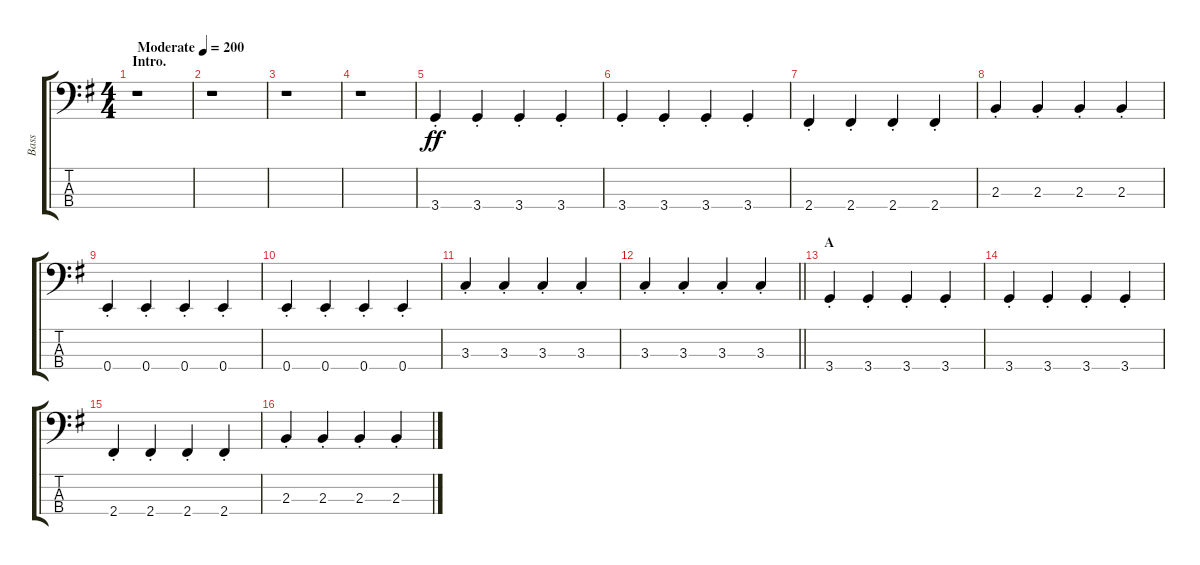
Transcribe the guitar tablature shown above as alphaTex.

\track ("Bass" "Bass") {instrument electricbassfinger}
\staff {score tabs}
\tuning (G2 D2 A1 E1) {hide}
\ts (4 4)
\section ("" "Intro.")
\tempo (200 "Moderate")
\clef f4
\ks g
r.1{dy ff instrument electricbassfinger} |
r.1 |
r.1 |
r.1 |
3.4{st}.4 3.4{st}.4 3.4{st}.4 3.4{st}.4 |
3.4{st}.4 3.4{st}.4 3.4{st}.4 3.4{st}.4 |
2.4{st}.4 2.4{st}.4 2.4{st}.4 2.4{st}.4 |
2.3{st}.4 2.3{st}.4 2.3{st}.4 2.3{st}.4 |
0.4{st}.4 0.4{st}.4 0.4{st}.4 0.4{st}.4 |
0.4{st}.4 0.4{st}.4 0.4{st}.4 0.4{st}.4 |
3.3{st}.4 3.3{st}.4 3.3{st}.4 3.3{st}.4 |
\barLineRight lightlight
3.3{st}.4 3.3{st}.4 3.3{st}.4 3.3{st}.4 |
\section ("" "A")
3.4{st}.4 3.4{st}.4 3.4{st}.4 3.4{st}.4 |
3.4{st}.4 3.4{st}.4 3.4{st}.4 3.4{st}.4 |
2.4{st}.4 2.4{st}.4 2.4{st}.4 2.4{st}.4 |
2.3{st}.4 2.3{st}.4 2.3{st}.4 2.3{st}.4
